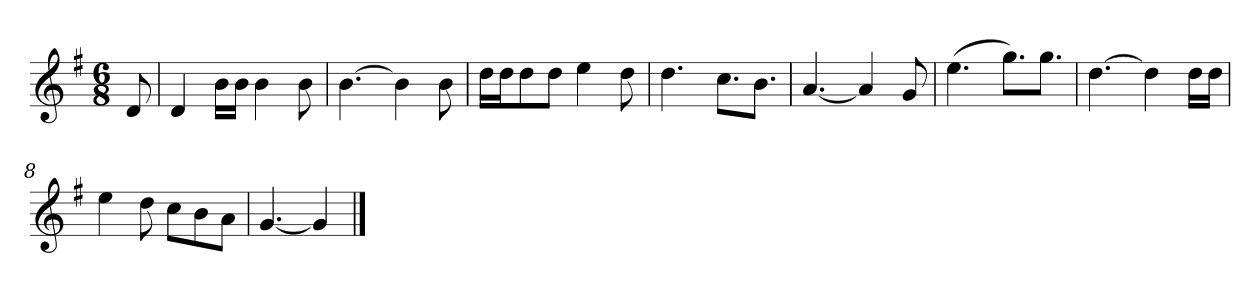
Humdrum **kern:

**kern
*part1
*staff1
*k[f#]
*M6/8
*MM120
=
8d
=1
4d
16bLL
16bJJ
4b
8b
=2
[4.b
4b]
8b
=3
16ddLL
16ddJ
8dd
8ddJ
4ee
8dd
=4
4.dd
8.ccL
8.bJ
=5
[4.a
4a]
8g
=6
(4.ee
8.ggL)
8.ggJ
=7
[4.dd
4dd]
16ddLL
16ddJJ
=8
4ee
8dd
8ccL
8b
8aJ
=9
[4.g
4g]
==
*-
